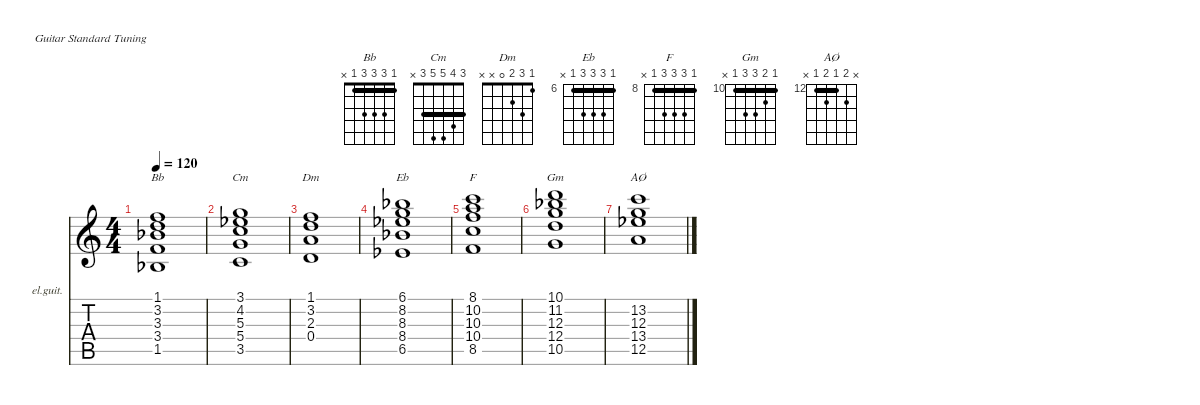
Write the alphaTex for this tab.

\defaultSystemsLayout 4
\hideDynamics
\bracketExtendMode nobrackets
\firstSystemTrackNameOrientation horizontal
\otherSystemsTrackNameOrientation horizontal
\track ("Electric Guitar (Clean)" "el.guit.") {instrument electricguitarclean}
\staff {score tabs}
\tuning (E4 B3 G3 D3 A2 E2)
\chord ("Bb" 1 3 3 3 1 x) {showfingering false barre 1}
\chord ("Cm" 3 4 5 5 3 x) {showfingering false barre 3}
\chord ("Dm" 1 3 2 0 x x) {showfingering false}
\chord ("Eb" 6 8 8 8 6 x) {firstfret 6 showfingering false barre 6}
\chord ("F" 8 10 10 10 8 x) {firstfret 8 showfingering false barre 8}
\chord ("Gm" 10 11 12 12 10 x) {firstfret 10 showfingering false barre 10}
\chord ("AØ" x 13 12 13 12 x) {firstfret 12 showfingering false barre 12}
\ts (4 4)
\tempo 120
\clef g2
\ks c
(1.5{acc b} 3.4 3.3{acc b} 3.2 1.1).1{ch "Bb" dy mf instrument electricguitarclean beam Up} |
(3.5 5.4 5.3 4.2{acc b} 3.1).1{ch "Cm" beam Up} |
(0.4 2.3 3.2 1.1).1{ch "Dm" beam Up} |
(6.5{acc b} 8.4{acc b} 8.3{acc b} 8.2 6.1{acc b}).1{ch "Eb" beam Down} |
(8.5 10.4 10.3 10.2 8.1).1{ch "F" beam Down} |
(10.5 12.4 12.3 11.2{acc b} 10.1).1{ch "Gm" beam Down} |
(12.5 13.4{acc b} 12.3 13.2).1{ch "AØ" beam Down}
